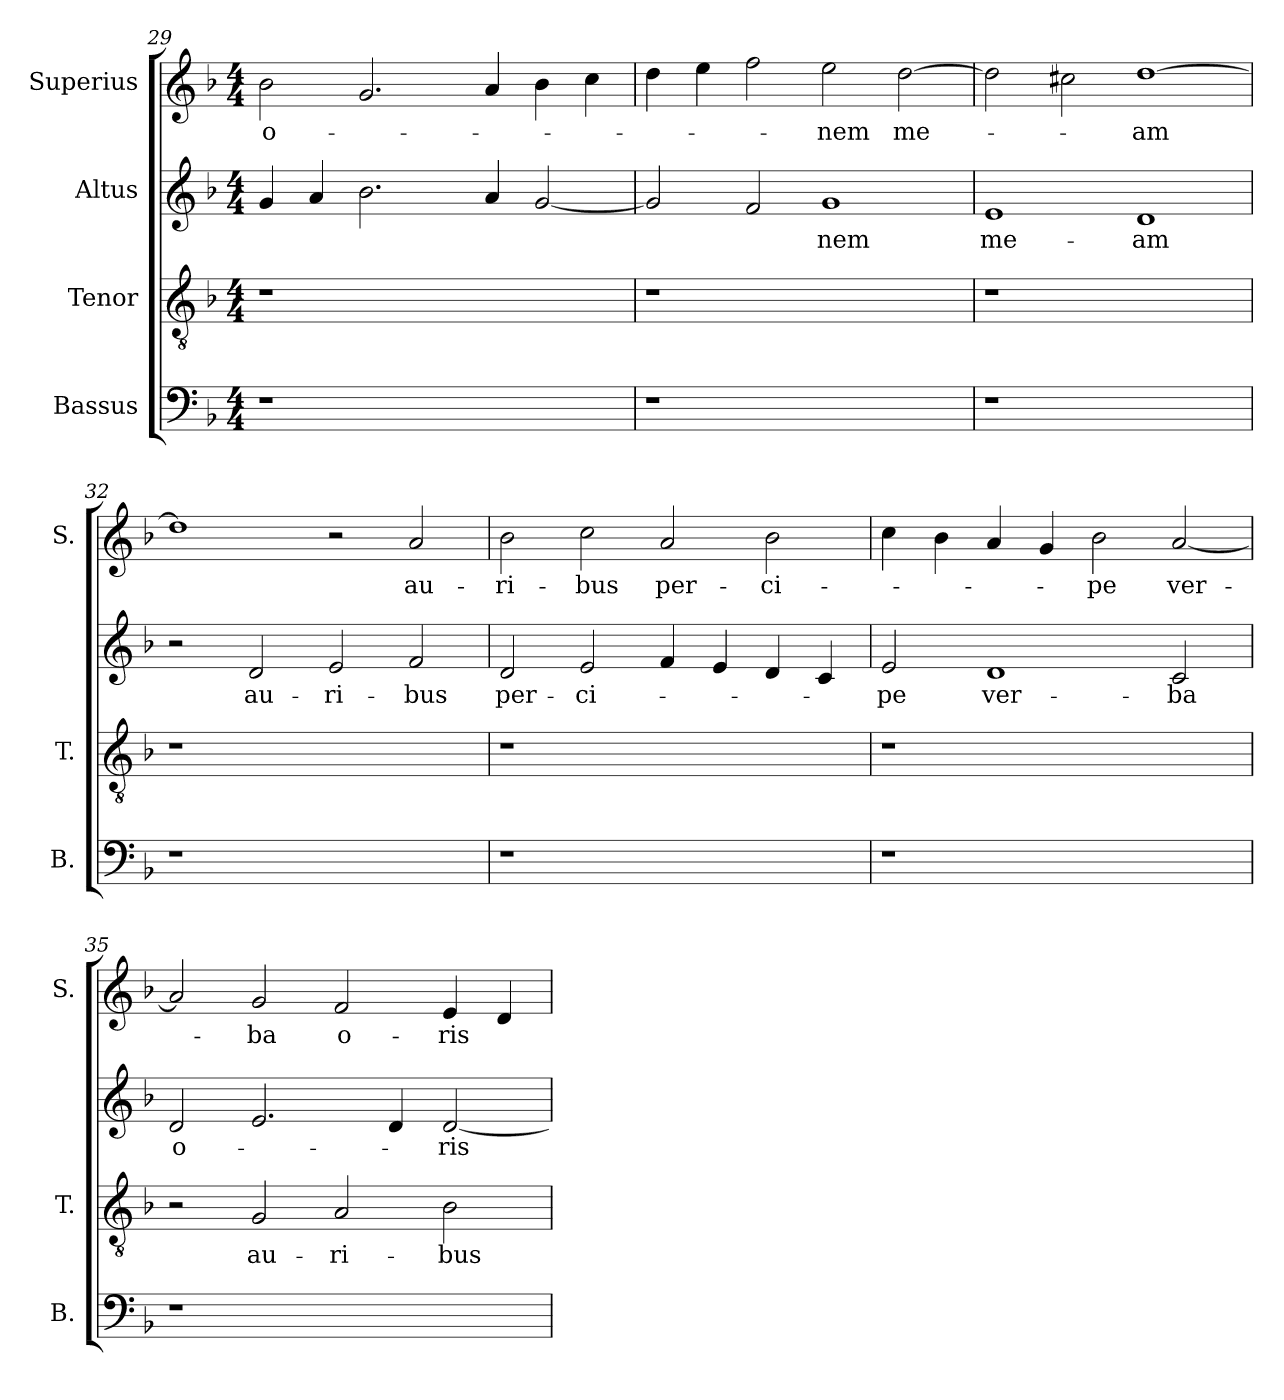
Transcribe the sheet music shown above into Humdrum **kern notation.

**kern	**kern	**text	**kern	**text	**kern	**text
*part4	*part3	*part3	*part2	*part2	*part1	*part1
*staff4	*staff3	*staff3	*staff2	*staff2	*staff1	*staff1
*I"Bassus	*I"Tenor	*	*I"Altus	*	*I"Superius	*
*I'B.	*I'T.	*	*	*	*I'S.	*
*clefF4	*clefGv2	*	*clefG2	*	*clefG2	*
*	*ITrd7c12	*	*	*	*	*
*k[b-]	*k[b-]	*	*k[b-]	*	*k[b-]	*
*F:	*F:	*	*F:	*	*F:	*
*M4/4	*M4/4	*	*M4/4	*	*M4/4	*
=29	=29	=29	=29	=29	=29	=29
!LO:N:vis=1	!LO:N:vis=1	!	!	!	!	!
!	!	!	!	!	!	!LO:LY:b:color=#000000
1r	1r	.	4gi/	.	2b-i\	-o-
.	.	.	4ai/	.	.	.
.	.	.	2.b-i\	.	2.gi/	.
1ryy	1ryy	.	.	.	.	.
.	.	.	4ai/	.	4ai/	.
.	.	.	[<2gi/	.	4b-i\	.
.	.	.	.	.	4cci\	.
!!LO:PB:g=z
=30	=30	=30	=30	=30	=30	=30
!LO:N:vis=1	!LO:N:vis=1	!	!	!	!	!
1r	1r	.	2gi/]	.	4ddi\	.
.	.	.	.	.	4eei\	.
.	.	.	2fi/	.	2ffi\	.
!	!	!	!	!LO:LY:b:color=#000000	!	!
!	!	!	!	!	!	!LO:LY:b:color=#000000
1ryy	1ryy	.	1gi	-nem	2eei\	-nem
!	!	!	!	!	!	!LO:LY:b:color=#000000
.	.	.	.	.	[>2ddi\	me-
=31	=31	=31	=31	=31	=31	=31
!LO:N:vis=1	!LO:N:vis=1	!	!	!	!	!
!	!	!	!	!LO:LY:b:color=#000000	!	!
1r	1r	.	1ei	me-	2ddi\]	.
.	.	.	.	.	2cc#Xi\	.
!	!	!	!	!LO:LY:b:color=#000000	!	!
!	!	!	!	!	!	!LO:LY:b:color=#000000
1ryy	1ryy	.	1di	-am	[>1ddi	-am
=32	=32	=32	=32	=32	=32	=32
!LO:N:vis=1	!LO:N:vis=1	!	!	!	!	!
1r	1r	.	2r	.	1ddi]	.
!	!	!	!	!LO:LY:b:color=#000000	!	!
.	.	.	2di/	au-	.	.
!	!	!	!	!LO:LY:b:color=#000000	!	!
1ryy	1ryy	.	2ei/	-ri-	2r	.
!	!	!	!	!LO:LY:b:color=#000000	!	!
!	!	!	!	!	!	!LO:LY:b:color=#000000
.	.	.	2fi/	-bus	2ai/	au-
=33	=33	=33	=33	=33	=33	=33
!LO:N:vis=1	!LO:N:vis=1	!	!	!	!	!
!	!	!	!	!LO:LY:b:color=#000000	!	!
!	!	!	!	!	!	!LO:LY:b:color=#000000
1r	1r	.	2di/	per-	2b-i\	-ri-
!	!	!	!	!LO:LY:b:color=#000000	!	!
!	!	!	!	!	!	!LO:LY:b:color=#000000
.	.	.	2ei/	-ci-	2cci\	-bus
!	!	!	!	!	!	!LO:LY:b:color=#000000
1ryy	1ryy	.	4fi/	.	2ai/	per-
.	.	.	4ei/	.	.	.
!	!	!	!	!	!	!LO:LY:b:color=#000000
.	.	.	4di/	.	2b-i\	-ci-
.	.	.	4ci/	.	.	.
=34	=34	=34	=34	=34	=34	=34
!LO:N:vis=1	!LO:N:vis=1	!	!	!	!	!
!	!	!	!	!LO:LY:b:color=#000000	!	!
1r	1r	.	2ei/	-pe	4cci\	.
.	.	.	.	.	4b-i\	.
!	!	!	!	!LO:LY:b:color=#000000	!	!
.	.	.	1di	ver-	4ai/	.
.	.	.	.	.	4gi/	.
!	!	!	!	!	!	!LO:LY:b:color=#000000
1ryy	1ryy	.	.	.	2b-i\	-pe
!	!	!	!	!LO:LY:b:color=#000000	!	!
!	!	!	!	!	!	!LO:LY:b:color=#000000
.	.	.	2ci/	-ba	[<2ai/	ver-
!!LO:LB:g=z
=35	=35	=35	=35	=35	=35	=35
!LO:N:vis=1	!	!	!	!	!	!
!	!	!	!	!LO:LY:b:color=#000000	!	!
1r	2r	.	2di/	o-	2ai/]	.
!	!	!LO:LY:b:color=#000000	!	!	!	!
!	!	!	!	!	!	!LO:LY:b:color=#000000
.	2GGi/	au-	2.ei/	.	2gi/	-ba
!	!	!LO:LY:b:color=#000000	!	!	!	!
!	!	!	!	!	!	!LO:LY:b:color=#000000
1ryy	2AAi/	-ri-	.	.	2fi/	o-
.	.	.	4di/	.	.	.
!	!	!LO:LY:b:color=#000000	!	!	!	!
!	!	!	!	!LO:LY:b:color=#000000	!	!
!	!	!	!	!	!	!LO:LY:b:color=#000000
.	2BB-i\	-bus	[<2di/	-ris	4ei/	-ris
.	.	.	.	.	4di/	.
=	=	=	=	=	=	=
*-	*-	*-	*-	*-	*-	*-
